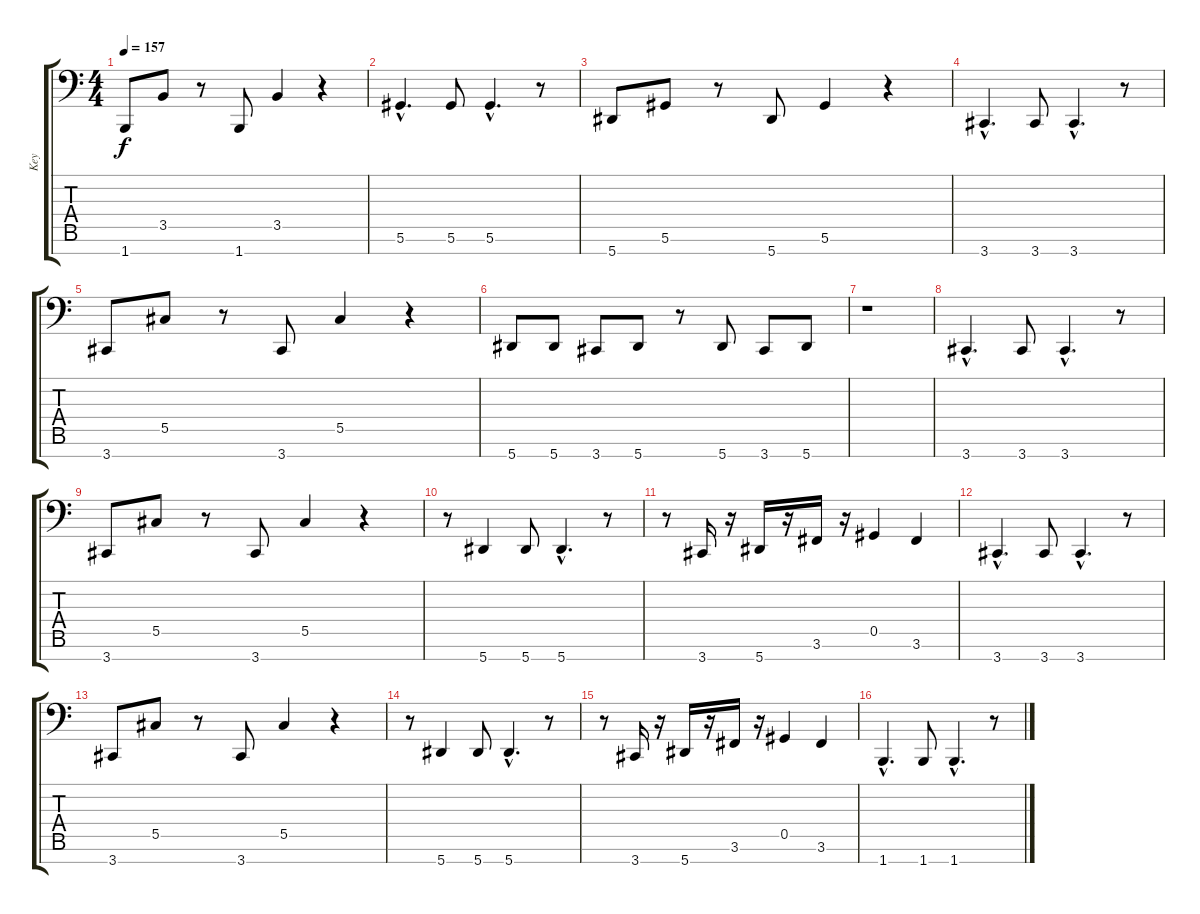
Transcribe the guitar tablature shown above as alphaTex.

\track ("Key" "Key") {instrument pad3polysynth}
\staff {score tabs}
\tuning (Eb4 Bb3 Gb3 Db3 Ab2 Eb2 Bb1) {hide}
\ts (4 4)
\tempo 157
\clef f4
\ks c
1.7.8{dy f} 3.5.8 r.8 1.7.8 3.5.4 r.4 |
5.6{hac}.4{d} 5.6.8 5.6{hac}.4{d} r.8 |
5.7.8 5.6.8 r.8 5.7.8 5.6.4 r.4 |
3.7{hac}.4{d} 3.7.8 3.7{hac}.4{d} r.8 |
3.7.8 5.5.8 r.8 3.7.8 5.5.4 r.4 |
5.7.8 5.7.8 3.7.8 5.7.8 r.8 5.7.8 3.7.8 5.7.8 |
r.1 |
3.7{hac}.4{d} 3.7.8 3.7{hac}.4{d} r.8 |
3.7.8 5.5.8 r.8 3.7.8 5.5.4 r.4 |
r.8 5.7.4 5.7.8 5.7{hac}.4{d} r.8 |
r.8 3.7.16 r.16 5.7.16 r.16 3.6.16 r.16 0.5.4 3.6.4 |
3.7{hac}.4{d} 3.7.8 3.7{hac}.4{d} r.8 |
3.7.8 5.5.8 r.8 3.7.8 5.5.4 r.4 |
r.8 5.7.4 5.7.8 5.7{hac}.4{d} r.8 |
r.8 3.7.16 r.16 5.7.16 r.16 3.6.16 r.16 0.5.4 3.6.4 |
1.7{hac}.4{d} 1.7.8 1.7{hac}.4{d} r.8
